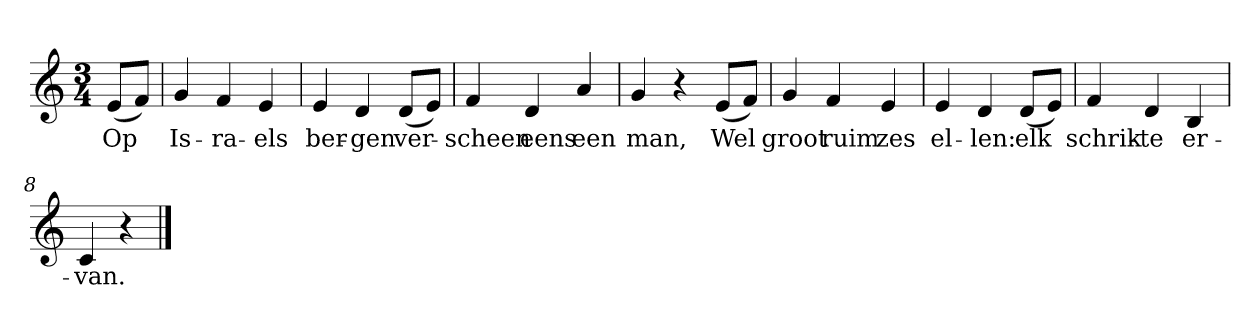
**kern	**text
*part1	*part1
*staff1	*staff1
*clefG2	*
*k[]	*
*C:	*
*M3/4	*
*MM120	*
=	=
(8e/L	Op
8f/J)	.
=1	=1
4g	Is-
4f	-ra-
4e	-els
=2	=2
4e	ber-
4d	-gen
(8d/L	ver-
8e/J)	.
=3	=3
4f	-scheen
4d	eens
4a	een
=4	=4
4g	man,
4r	.
(8e/L	Wel
8f/J)	.
=5	=5
4g	groot
4f	ruim
4e	zes
=6	=6
4e	el-
4d	-len:
(8d/L	elk
8e/J)	.
=7	=7
4f	schrik-
4d	-te
4B	er-
=8	=8
4c	-van.
4r	.
==	==
*-	*-
